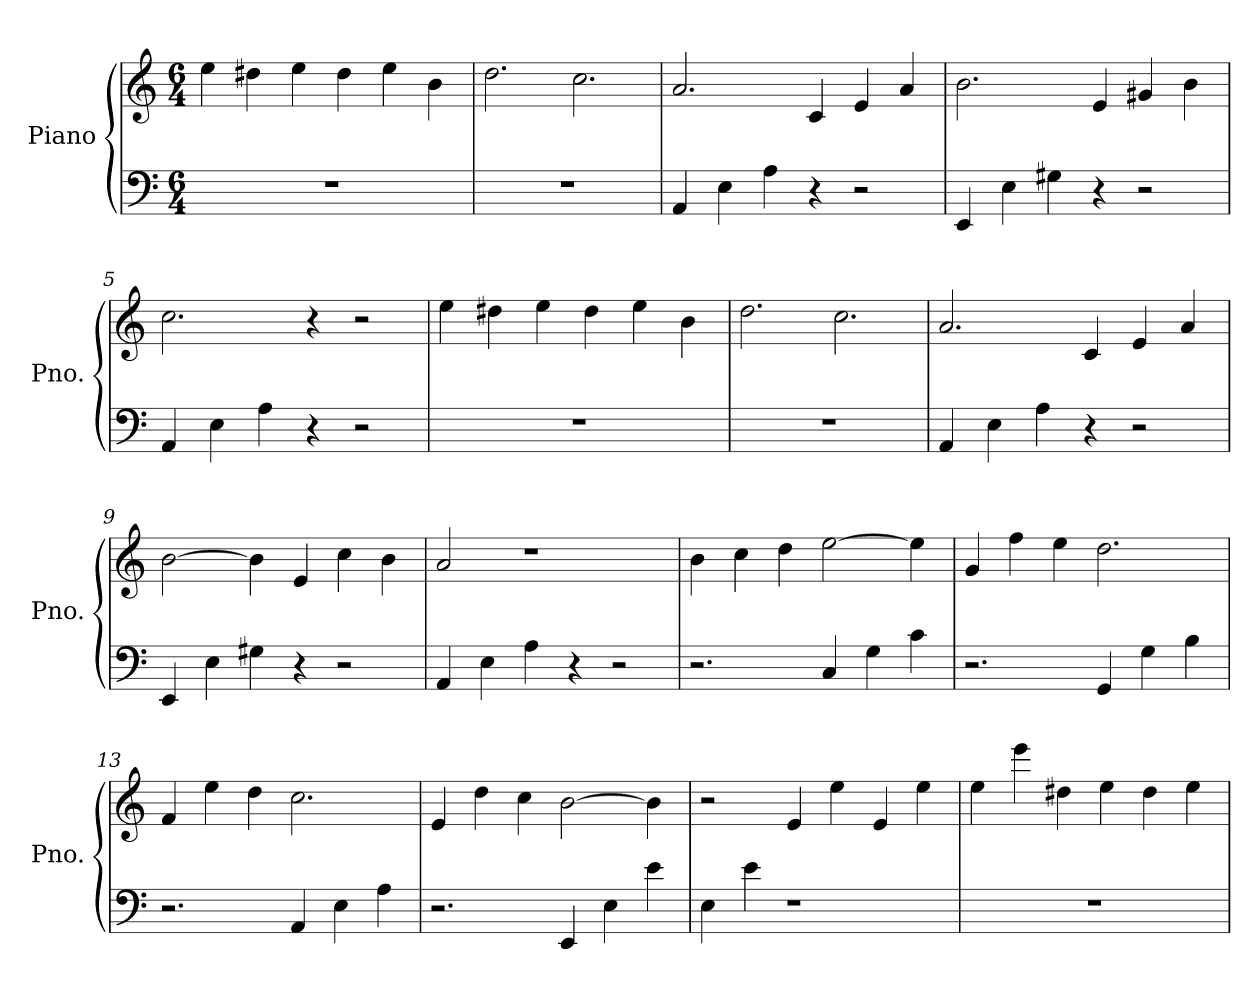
**kern	**kern
*part1	*part1
*staff2	*staff1
*I"Piano	*
*I'Pno.	*
*clefF4	*clefG2
*k[]	*k[]
*M6/4	*M6/4
*MM85	*MM85
=1	=1
1.r	4ee\
.	4dd#X\
.	4ee\
.	4dd#\
.	4ee\
.	4b\
=2	=2
1.r	2.dd\
.	2.cc\
=3	=3
4AA/	2.a/
4E\	.
4A\	.
4r	4c/
2r	4e/
.	4a/
=4	=4
4EE/	2.b\
4E\	.
4G#X\	.
4r	4e/
2r	4g#X/
.	4b\
=5	=5
4AA/	2.cc\
4E\	.
4A\	.
4r	4r
2r	2r
=6	=6
1.r	4ee\
.	4dd#X\
.	4ee\
.	4dd#\
.	4ee\
.	4b\
=7	=7
1.r	2.dd\
.	2.cc\
!!LO:LB:g=z
=8	=8
4AA/	2.a/
4E\	.
4A\	.
4r	4c/
2r	4e/
.	4a/
=9	=9
4EE/	[2b\
4E\	.
4G#X\	4b\]
4r	4e/
2r	4cc\
.	4b\
=10	=10
4AA/	2a/
4E\	.
4A\	1r
4r	.
2r	.
=11	=11
2.r	4b\
.	4cc\
.	4dd\
4C/	[2ee\
4G\	.
4c\	4ee\]
=12	=12
2.r	4g/
.	4ff\
.	4ee\
4GG/	2.dd\
4G\	.
4B\	.
=13	=13
2.r	4f/
.	4ee\
.	4dd\
4AA/	2.cc\
4E\	.
4A\	.
!!LO:LB:g=z
=14	=14
2.r	4e/
.	4dd\
.	4cc\
4EE/	[2b\
4E\	.
4e\	4b\]
=15	=15
4E\	2r
4e\	.
1r	4e/
.	4ee\
.	4e/
.	4ee\
=16	=16
1.r	4ee\
.	4eee\
.	4dd#X\
.	4ee\
.	4dd#\
.	4ee\
=	=
*-	*-
